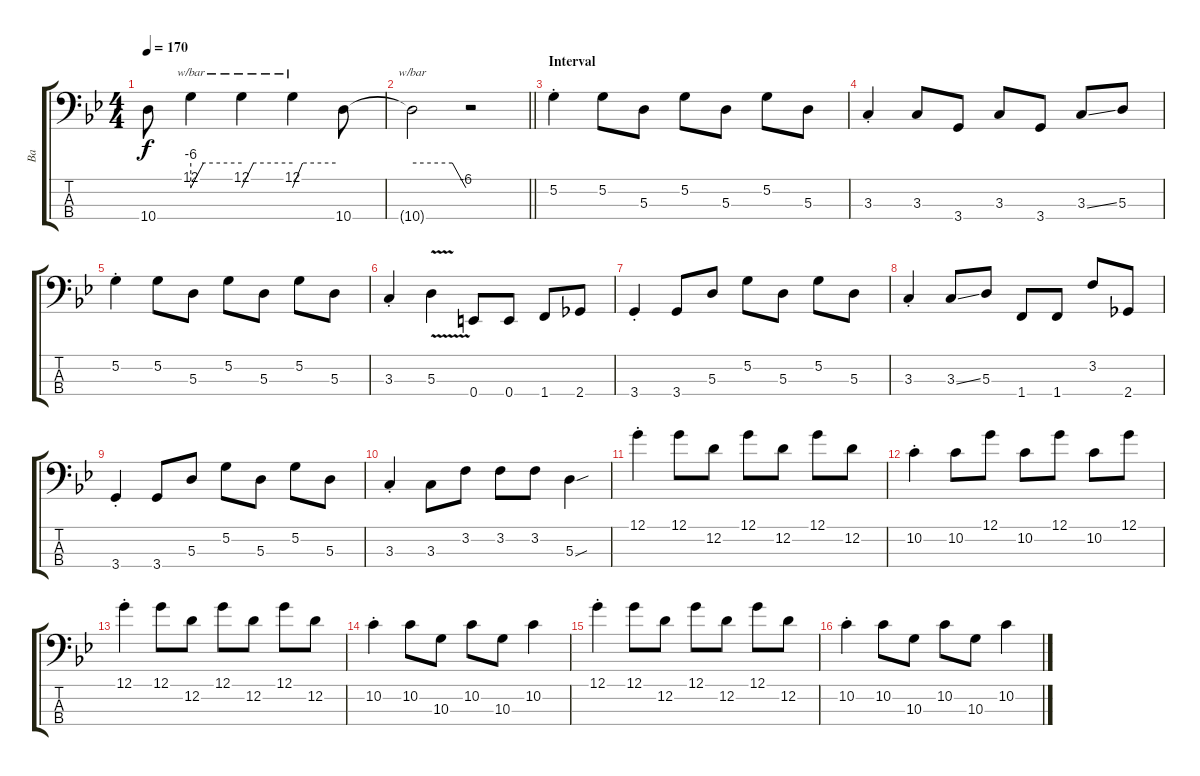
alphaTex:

\track ("Ba" "Ba") {instrument electricbassfinger}
\staff {score tabs}
\tuning (G2 D2 A1 E1) {hide}
\ts (4 4)
\tempo 170
\clef f4
\ks bb
10.4.8{dy f} 12.1.4{tbe (custom default 0 -24 15 0 60 0)} 12.1.4{tbe (custom default 0 -24 14 0 60 0)} 12.1.4{tbe (custom default 0 -24 14 0 60 0)} 10.4.8 |
\barLineRight lightlight
10.4{t}.2{tbe (custom default 0 0 45 0 60 -24)} r.2 |
\section ("" "Interval")
5.2{st}.4 5.2.8 5.3.8 5.2.8 5.3.8 5.2.8 5.3.8 |
3.3{st}.4 3.3.8 3.4.8 3.3.8 3.4.8 3.3{ss}.8 5.3.8 |
5.2{st}.4 5.2.8 5.3.8 5.2.8 5.3.8 5.2.8 5.3.8 |
3.3{st}.4 5.3{v}.4 0.4.8 0.4.8 1.4.8 2.4.8 |
3.4{st}.4 3.4.8 5.3.8 5.2.8 5.3.8 5.2.8 5.3.8 |
3.3{st}.4 3.3{ss}.8 5.3.8 1.4.8 1.4.8 3.2.8 2.4.8 |
3.4{st}.4 3.4.8 5.3.8 5.2.8 5.3.8 5.2.8 5.3.8 |
3.3{st}.4 3.3.8 3.2.8 3.2.8 3.2.8 5.3{sou}.4 |
12.1{st}.4 12.1.8 12.2.8 12.1.8 12.2.8 12.1.8 12.2.8 |
10.2{st}.4 10.2.8 12.1.8 10.2.8 12.1.8 10.2.8 12.1.8 |
12.1{st}.4 12.1.8 12.2.8 12.1.8 12.2.8 12.1.8 12.2.8 |
10.2{st}.4 10.2.8 10.3.8 10.2.8 10.3.8 10.2.4 |
12.1{st}.4 12.1.8 12.2.8 12.1.8 12.2.8 12.1.8 12.2.8 |
10.2{st}.4 10.2.8 10.3.8 10.2.8 10.3.8 10.2.4
